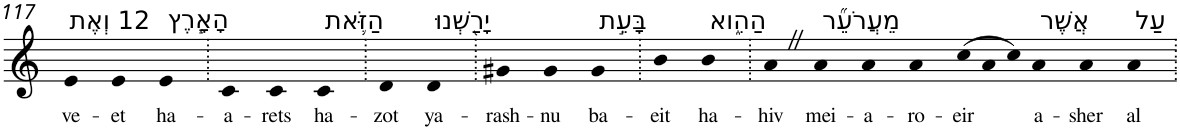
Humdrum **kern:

**kern	**text
*part1	*part1
*staff1	*staff1
*I"Piano	*
*I'Pno	*
!!LO:PB:g=z
*clefG2	*
*k[]	*
=117	=117
!LO:TX:a:t=12 וְאֶת	!
!	!LO:LY:b
4e	ve-
!	!LO:LY:b
4e	-et
!LO:TX:a:t=הָאָ֧רֶץ	!
!	!LO:LY:b
4e	ha-
=118.	=118.
!	!LO:LY:b
4c	-a-
!	!LO:LY:b
4c	-rets
!LO:TX:a:t=הַזֹּ֛את	!
!	!LO:LY:b
4c	ha-
=119.	=119.
!	!LO:LY:b
4d	-zot
!LO:TX:a:t=יָרַ֖שְׁנוּ	!
!	!LO:LY:b
4d	ya-
=120.	=120.
!	!LO:LY:b
4g#X	-rash-
!	!LO:LY:b
4g#	-nu
!LO:TX:a:t=בָּעֵ֣ת	!
!	!LO:LY:b
4g#	ba-
=121.	=121.
!	!LO:LY:b
4b	-eit
!LO:TX:a:t=הַהִ֑וא	!
!	!LO:LY:b
4b	ha-
=122.	=122.
!	!LO:LY:b
4aZ	-hiv
!LO:TX:a:t=מֵעֲרֹעֵ֞ר	!
!	!LO:LY:b
4a	mei-
!	!LO:LY:b
4a	-a-
!	!LO:LY:b
4a	-ro-
!	!LO:LY:b
(12cc	-eir
12a	.
12cc)	.
!LO:TX:a:t=אֲשֶׁר	!
!	!LO:LY:b
4a	a-
!	!LO:LY:b
4a	-sher
!LO:TX:a:t=עַל	!
!	!LO:LY:b
4a	al
=.	=.
*-	*-
